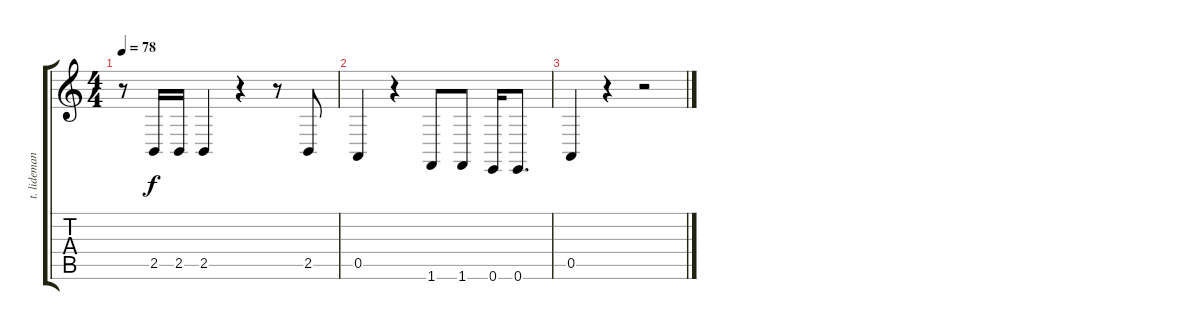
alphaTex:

\track ("t. lidemann - lead vocals" "t. lideman") {instrument sitar}
\staff {score tabs}
\tuning (E4 B3 G3 D3 A2 E2) {hide}
\ts (4 4)
\tempo 78
\clef g2
\ks c
r.8{dy f} 2.5.16 2.5.16 2.5.4 r.4 r.8 2.5.8 |
0.5.4 r.4 1.6.8 1.6.8 0.6.16 0.6.8{d} |
0.5.4 r.4 r.2
